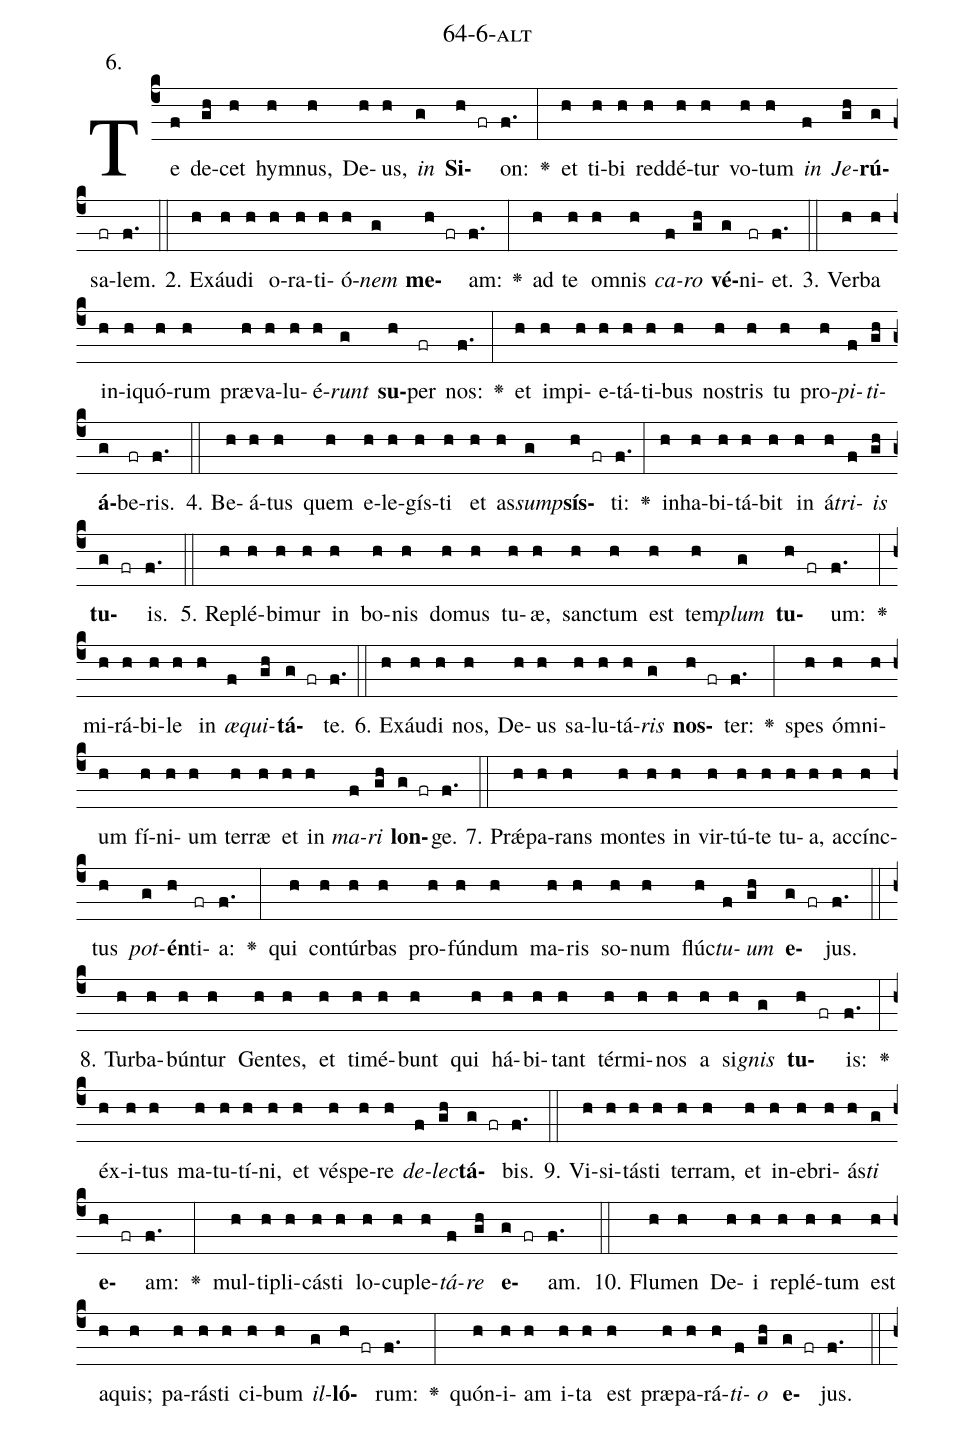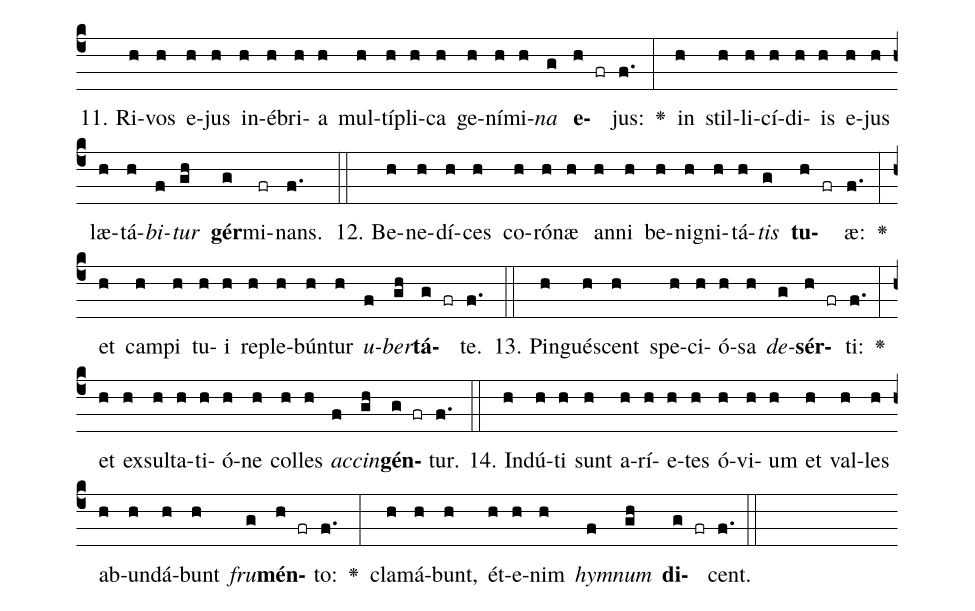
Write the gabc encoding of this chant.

name: 64-6-alt;
annotation: 6.;
%%
(c4)Te(f) de(gh)cet(h) hym(h)nus,(h) De(h)us,(h) <i>in</i>(g) <b>Si</b>(h fr)on:(f.) <v>\greheightstar</v>(:) et(h) ti(h)bi(h) red(h)dé(h)tur(h) vo(h)tum(h) <i>in</i>(f) <i>Je</i>(gh)<b>rú</b>(g)sa(fr)lem.(f.) (::)
2. Ex(h)áu(h)di(h) o(h)ra(h)ti(h)ó(h)<i>nem</i>(g) <b>me</b>(h fr)am:(f.) <v>\greheightstar</v>(:) ad(h) te(h) om(h)nis(h) <i>ca</i>(f)<i>ro</i>(gh) <b>vé</b>(g)ni(fr)et.(f.) (::)
3. Ver(h)ba(h) in(h)i(h)quó(h)rum(h) præ(h)va(h)lu(h)é(h)<i>runt</i>(g) <b>su</b>(h)per(fr) nos:(f.) <v>\greheightstar</v>(:) et(h) im(h)pi(h)e(h)tá(h)ti(h)bus(h) nos(h)tris(h) tu(h) pro(h)<i>pi</i>(f)<i>ti</i>(gh)<b>á</b>(g)be(fr)ris.(f.) (::)
4. Be(h)á(h)tus(h) quem(h) e(h)le(h)gís(h)ti(h) et(h) as(h)<i>sump</i>(g)<b>sís</b>(h fr)ti:(f.) <v>\greheightstar</v>(:) in(h)ha(h)bi(h)tá(h)bit(h) in(h) á(h)<i>tri</i>(f)<i>is</i>(gh) <b>tu</b>(g fr)is.(f.) (::)
5. Re(h)plé(h)bi(h)mur(h) in(h) bo(h)nis(h) do(h)mus(h) tu(h)æ,(h) sanc(h)tum(h) est(h) tem(h)<i>plum</i>(g) <b>tu</b>(h fr)um:(f.) <v>\greheightstar</v>(:) mi(h)rá(h)bi(h)le(h) in(h) <i>æ</i>(f)<i>qui</i>(gh)<b>tá</b>(g fr)te.(f.) (::)
6. Ex(h)áu(h)di(h) nos,(h) De(h)us(h) sa(h)lu(h)tá(h)<i>ris</i>(g) <b>nos</b>(h fr)ter:(f.) <v>\greheightstar</v>(:) spes(h) óm(h)ni(h)um(h) fí(h)ni(h)um(h) ter(h)ræ(h) et(h) in(h) <i>ma</i>(f)<i>ri</i>(gh) <b>lon</b>(g fr)ge.(f.) (::)
7. Prǽ(h)pa(h)rans(h) mon(h)tes(h) in(h) vir(h)tú(h)te(h) tu(h)a,(h) ac(h)cínc(h)tus(h) <i>pot</i>(g)<b>én</b>(h)ti(fr)a:(f.) <v>\greheightstar</v>(:) qui(h) con(h)túr(h)bas(h) pro(h)fún(h)dum(h) ma(h)ris(h) so(h)num(h) flúc(h)<i>tu</i>(f)<i>um</i>(gh) <b>e</b>(g fr)jus.(f.) (::)
8. Tur(h)ba(h)bún(h)tur(h) Gen(h)tes,(h) et(h) ti(h)mé(h)bunt(h) qui(h) há(h)bi(h)tant(h) tér(h)mi(h)nos(h) a(h) si(h)<i>gnis</i>(g) <b>tu</b>(h fr)is:(f.) <v>\greheightstar</v>(:) éx(h)i(h)tus(h) ma(h)tu(h)tí(h)ni,(h) et(h) vés(h)pe(h)re(h) <i>de</i>(f)<i>lec</i>(gh)<b>tá</b>(g fr)bis.(f.) (::)
9. Vi(h)si(h)tás(h)ti(h) ter(h)ram,(h) et(h) in(h)e(h)bri(h)ás(h)<i>ti</i>(g) <b>e</b>(h fr)am:(f.) <v>\greheightstar</v>(:) mul(h)ti(h)pli(h)cás(h)ti(h) lo(h)cu(h)ple(h)<i>tá</i>(f)<i>re</i>(gh) <b>e</b>(g fr)am.(f.) (::)
10. Flu(h)men(h) De(h)i(h) re(h)plé(h)tum(h) est(h) a(h)quis;(h) pa(h)rás(h)ti(h) ci(h)bum(h) <i>il</i>(g)<b>ló</b>(h fr)rum:(f.) <v>\greheightstar</v>(:) quón(h)i(h)am(h) i(h)ta(h) est(h) præ(h)pa(h)rá(h)<i>ti</i>(f)<i>o</i>(gh) <b>e</b>(g fr)jus.(f.) (::)
11. Ri(h)vos(h) e(h)jus(h) in(h)é(h)bri(h)a(h) mul(h)tí(h)pli(h)ca(h) ge(h)ní(h)mi(h)<i>na</i>(g) <b>e</b>(h fr)jus:(f.) <v>\greheightstar</v>(:) in(h) stil(h)li(h)cí(h)di(h)is(h) e(h)jus(h) læ(h)tá(h)<i>bi</i>(f)<i>tur</i>(gh) <b>gér</b>(g)mi(fr)nans.(f.) (::)
12. Be(h)ne(h)dí(h)ces(h) co(h)ró(h)næ(h) an(h)ni(h) be(h)ni(h)gni(h)tá(h)<i>tis</i>(g) <b>tu</b>(h fr)æ:(f.) <v>\greheightstar</v>(:) et(h) cam(h)pi(h) tu(h)i(h) re(h)ple(h)bún(h)tur(h) <i>u</i>(f)<i>ber</i>(gh)<b>tá</b>(g fr)te.(f.) (::)
13. Pin(h)gué(h)scent(h) spe(h)ci(h)ó(h)sa(h) <i>de</i>(g)<b>sér</b>(h fr)ti:(f.) <v>\greheightstar</v>(:) et(h) ex(h)sul(h)ta(h)ti(h)ó(h)ne(h) col(h)les(h) <i>ac</i>(f)<i>cin</i>(gh)<b>gén</b>(g fr)tur.(f.) (::)
14. Ind(h)ú(h)ti(h) sunt(h) a(h)rí(h)e(h)tes(h) ó(h)vi(h)um(h) et(h) val(h)les(h) ab(h)un(h)dá(h)bunt(h) <i>fru</i>(g)<b>mén</b>(h fr)to:(f.) <v>\greheightstar</v>(:) cla(h)má(h)bunt,(h) ét(h)e(h)nim(h) <i>hym</i>(f)<i>num</i>(gh) <b>di</b>(g fr)cent.(f.) (::)
